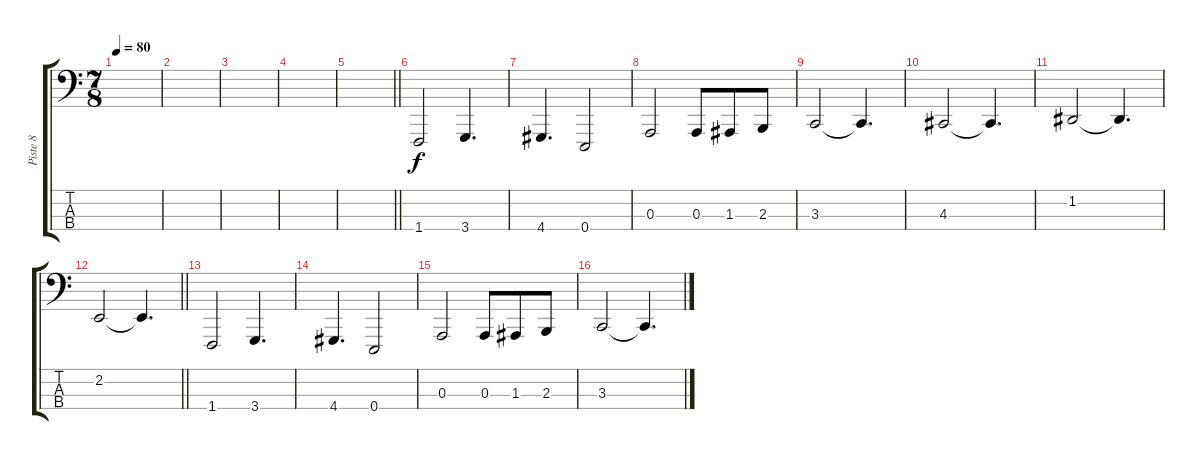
\track ("Piste 8" "Piste 8") {instrument lead8bassandlead}
\staff {score tabs}
\tuning (G2 D2 A1 E1) {hide}
\ts (7 8)
\tempo 80
\clef f4
\ks c
|
|
|
|
\barLineRight lightlight
|
1.4.2{volume 7} 3.4.4{d} |
4.4.4{d} 0.4.2 |
0.3.2 0.3.8 1.3.8 2.3.8 |
3.3.2 3.3{t}.4{d} |
4.3.2 4.3{t}.4{d} |
1.2.2 1.2{t}.4{d} |
\barLineRight lightlight
2.2.2 2.2{t}.4{d} |
1.4.2{volume 8} 3.4.4{d} |
4.4.4{d} 0.4.2 |
0.3.2 0.3.8 1.3.8 2.3.8 |
3.3.2 3.3{t}.4{d}
